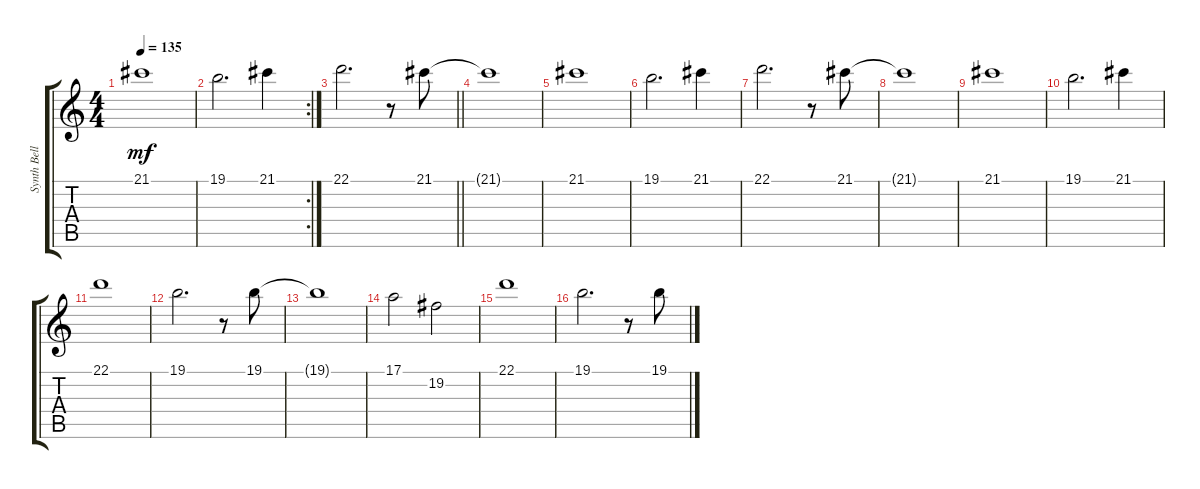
\track ("Synth Bells" "Synth Bell") {instrument vibraphone bank 255}
\staff {score tabs}
\tuning (E4 B3 G3 D3 A2 E2) {hide}
\ts (4 4)
\tempo 135
\clef g2
\ks c
21.1.1{dy mf} |
\rc 2
19.1.2{d} 21.1.4 |
\barLineRight lightlight
22.1.2{d} r.8 21.1.8 |
21.1{t}.1 |
21.1.1 |
19.1.2{d} 21.1.4 |
22.1.2{d} r.8 21.1.8 |
21.1{t}.1 |
21.1.1 |
19.1.2{d} 21.1.4 |
22.1.1 |
19.1.2{d} r.8 19.1.8 |
19.1{t}.1 |
17.1.2 19.2.2 |
22.1.1 |
19.1.2{d} r.8 19.1.8
